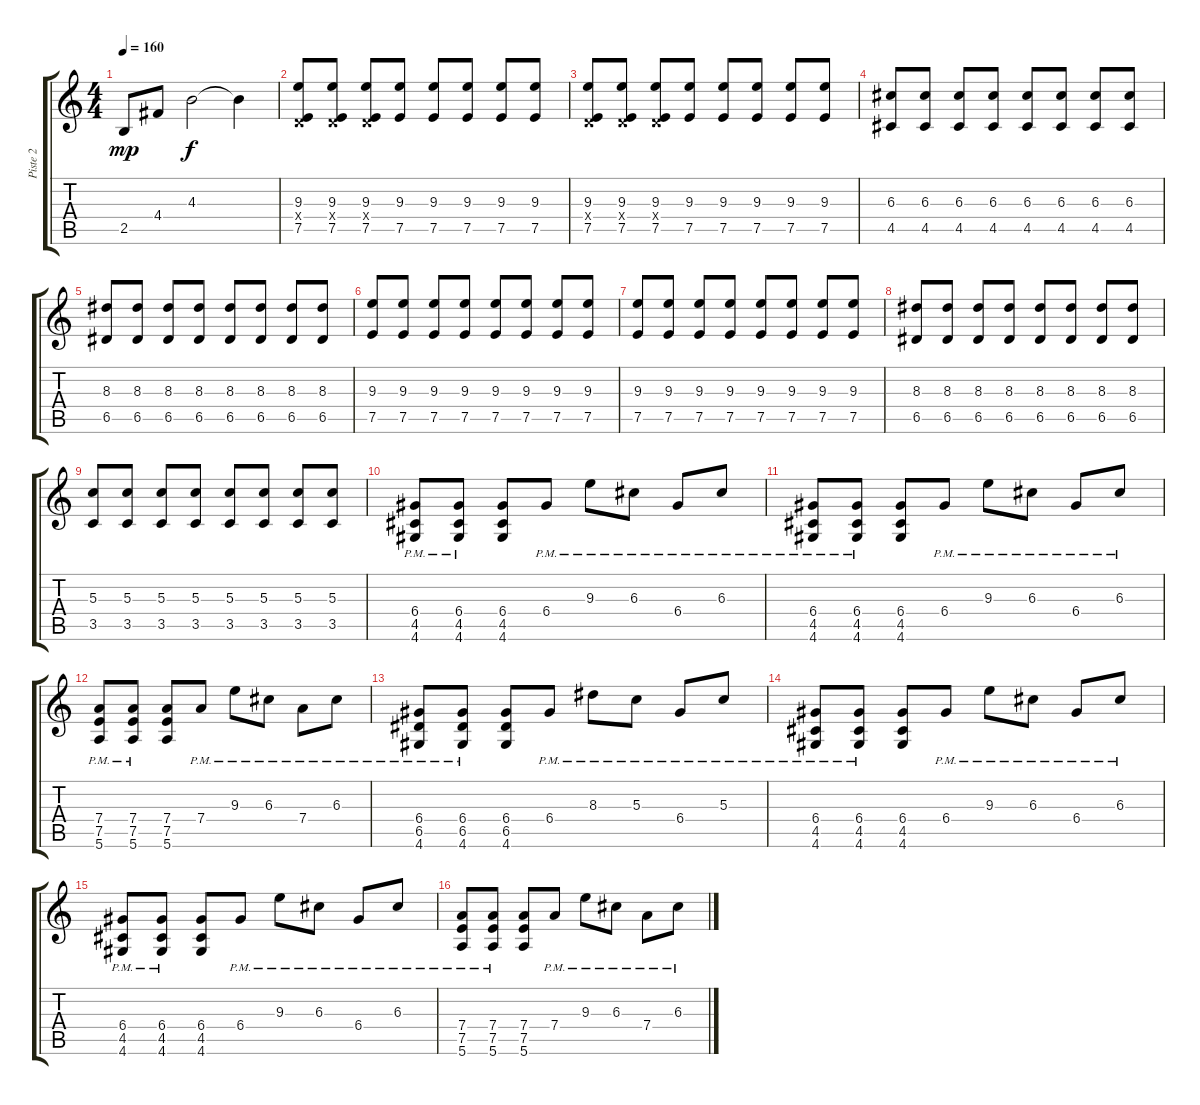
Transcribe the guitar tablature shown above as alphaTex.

\track ("Piste 2" "Piste 2") {instrument distortionguitar}
\staff {score tabs}
\tuning (E4 B3 G3 D3 A2 E2) {hide}
\ts (4 4)
\tempo 160
\clef g2
\ks c
2.5.8{dy mp} 4.4.8 4.3.2{dy f} 4.3{t}.4 |
(9.3 0.4{x} 7.5).8 (9.3 0.4{x} 7.5).8 (9.3 0.4{x} 7.5).8 (9.3 7.5).8 (9.3 7.5).8 (9.3 7.5).8 (9.3 7.5).8 (9.3 7.5).8 |
(9.3 0.4{x} 7.5).8 (9.3 0.4{x} 7.5).8 (9.3 0.4{x} 7.5).8 (9.3 7.5).8 (9.3 7.5).8 (9.3 7.5).8 (9.3 7.5).8 (9.3 7.5).8 |
(6.3 4.5).8 (6.3 4.5).8 (6.3 4.5).8 (6.3 4.5).8 (6.3 4.5).8 (6.3 4.5).8 (6.3 4.5).8 (6.3 4.5).8 |
(8.3 6.5).8 (8.3 6.5).8 (8.3 6.5).8 (8.3 6.5).8 (8.3 6.5).8 (8.3 6.5).8 (8.3 6.5).8 (8.3 6.5).8 |
(9.3 7.5).8 (9.3 7.5).8 (9.3 7.5).8 (9.3 7.5).8 (9.3 7.5).8 (9.3 7.5).8 (9.3 7.5).8 (9.3 7.5).8 |
(9.3 7.5).8 (9.3 7.5).8 (9.3 7.5).8 (9.3 7.5).8 (9.3 7.5).8 (9.3 7.5).8 (9.3 7.5).8 (9.3 7.5).8 |
(8.3 6.5).8 (8.3 6.5).8 (8.3 6.5).8 (8.3 6.5).8 (8.3 6.5).8 (8.3 6.5).8 (8.3 6.5).8 (8.3 6.5).8 |
(5.3 3.5).8 (5.3 3.5).8 (5.3 3.5).8 (5.3 3.5).8 (5.3 3.5).8 (5.3 3.5).8 (5.3 3.5).8 (5.3 3.5).8 |
(6.4{pm} 4.5{pm} 4.6{pm}).8 (6.4{pm} 4.5{pm} 4.6{pm}).8 (6.4 4.5 4.6).8 6.4{pm}.8 9.3{pm}.8 6.3{pm}.8 6.4{pm}.8 6.3{pm}.8 |
(6.4{pm} 4.5{pm} 4.6{pm}).8 (6.4{pm} 4.5{pm} 4.6{pm}).8 (6.4 4.5 4.6).8 6.4{pm}.8 9.3{pm}.8 6.3{pm}.8 6.4{pm}.8 6.3{pm}.8 |
(7.4{pm} 7.5{pm} 5.6{pm}).8 (7.4{pm} 7.5{pm} 5.6{pm}).8 (7.4 7.5 5.6).8 7.4{pm}.8 9.3{pm}.8 6.3{pm}.8 7.4{pm}.8 6.3{pm}.8 |
(6.4{pm} 6.5{pm} 4.6{pm}).8 (6.4{pm} 6.5{pm} 4.6{pm}).8 (6.4 6.5 4.6).8 6.4{pm}.8 8.3{pm}.8 5.3{pm}.8 6.4{pm}.8 5.3{pm}.8 |
(6.4{pm} 4.5{pm} 4.6{pm}).8 (6.4{pm} 4.5{pm} 4.6{pm}).8 (6.4 4.5 4.6).8 6.4{pm}.8 9.3{pm}.8 6.3{pm}.8 6.4{pm}.8 6.3{pm}.8 |
(6.4{pm} 4.5{pm} 4.6{pm}).8 (6.4{pm} 4.5{pm} 4.6{pm}).8 (6.4 4.5 4.6).8 6.4{pm}.8 9.3{pm}.8 6.3{pm}.8 6.4{pm}.8 6.3{pm}.8 |
(7.4{pm} 7.5{pm} 5.6{pm}).8 (7.4{pm} 7.5{pm} 5.6{pm}).8 (7.4 7.5 5.6).8 7.4{pm}.8 9.3{pm}.8 6.3{pm}.8 7.4{pm}.8 6.3{pm}.8
